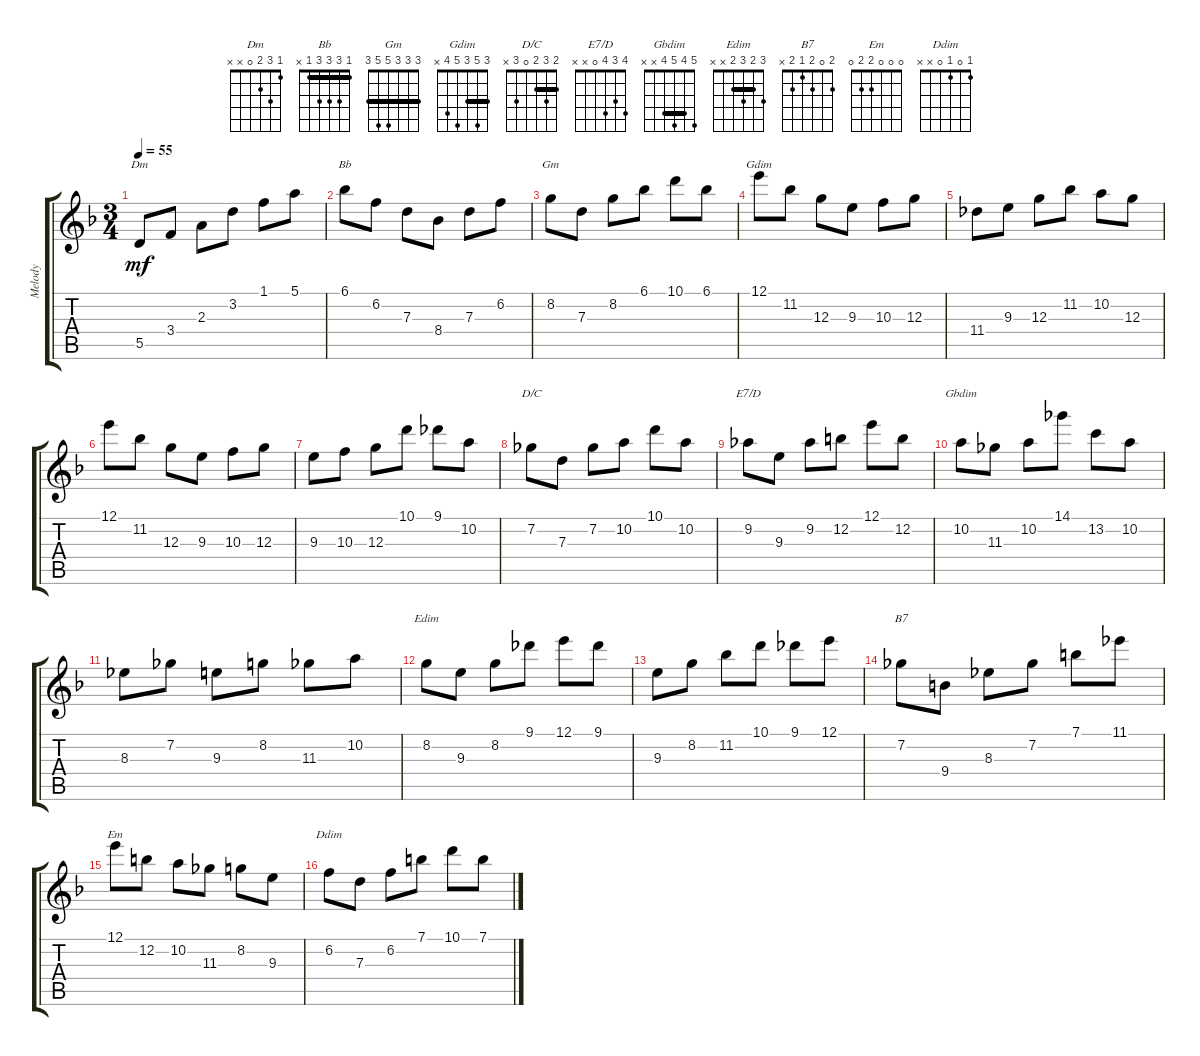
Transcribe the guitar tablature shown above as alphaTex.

\track ("Melody" "Melody") {instrument acousticguitarnylon}
\staff {score tabs}
\tuning (E4 B3 G3 D3 A2 E2) {hide}
\chord ("Dm" 1 3 2 0 x x)
\chord ("Bb" 1 3 3 3 1 x) {barre 1}
\chord ("Gm" 3 3 3 5 5 3) {barre 3}
\chord ("Gdim" 3 5 3 5 4 x) {barre 3}
\chord ("D/C" 2 3 2 0 3 x) {barre 2}
\chord ("E7/D" 4 3 4 0 x x)
\chord ("Gbdim" 5 4 5 4 x x) {barre 4}
\chord ("Edim" 3 2 3 2 x x) {barre 2}
\chord ("B7" 2 0 2 1 2 x)
\chord ("Em" 0 0 0 2 2 0)
\chord ("Ddim" 1 0 1 0 x x)
\ts (3 4)
\tempo 55
\clef g2
\ks dminor
5.5.8{ch "Dm" dy mf instrument acousticguitarnylon} 3.4.8 2.3.8 3.2.8 1.1.8 5.1.8 |
6.1.8{ch "Bb"} 6.2.8 7.3.8 8.4.8 7.3.8 6.2.8 |
8.2.8{ch "Gm"} 7.3.8 8.2.8 6.1.8 10.1.8 6.1.8 |
12.1.8{ch "Gdim"} 11.2.8 12.3.8 9.3.8 10.3.8 12.3.8 |
11.4.8 9.3.8 12.3.8 11.2.8 10.2.8 12.3.8 |
12.1.8 11.2.8 12.3.8 9.3.8 10.3.8 12.3.8 |
9.3.8 10.3.8 12.3.8 10.1.8 9.1.8 10.2.8 |
7.2.8{ch "D/C"} 7.3.8 7.2.8 10.2.8 10.1.8 10.2.8 |
9.2.8{ch "E7/D"} 9.3.8 9.2.8 12.2.8 12.1.8 12.2.8 |
10.2.8{ch "Gbdim"} 11.3.8 10.2.8 14.1.8 13.2.8 10.2.8 |
8.3.8 7.2.8 9.3.8 8.2.8 11.3.8 10.2.8 |
8.2.8{ch "Edim"} 9.3.8 8.2.8 9.1.8 12.1.8 9.1.8 |
9.3.8 8.2.8 11.2.8 10.1.8 9.1.8 12.1.8 |
7.2.8{ch "B7"} 9.4.8 8.3.8 7.2.8 7.1.8 11.1.8 |
12.1.8{ch "Em"} 12.2.8 10.2.8 11.3.8 8.2.8 9.3.8 |
6.2.8{ch "Ddim"} 7.3.8 6.2.8 7.1.8 10.1.8 7.1.8
